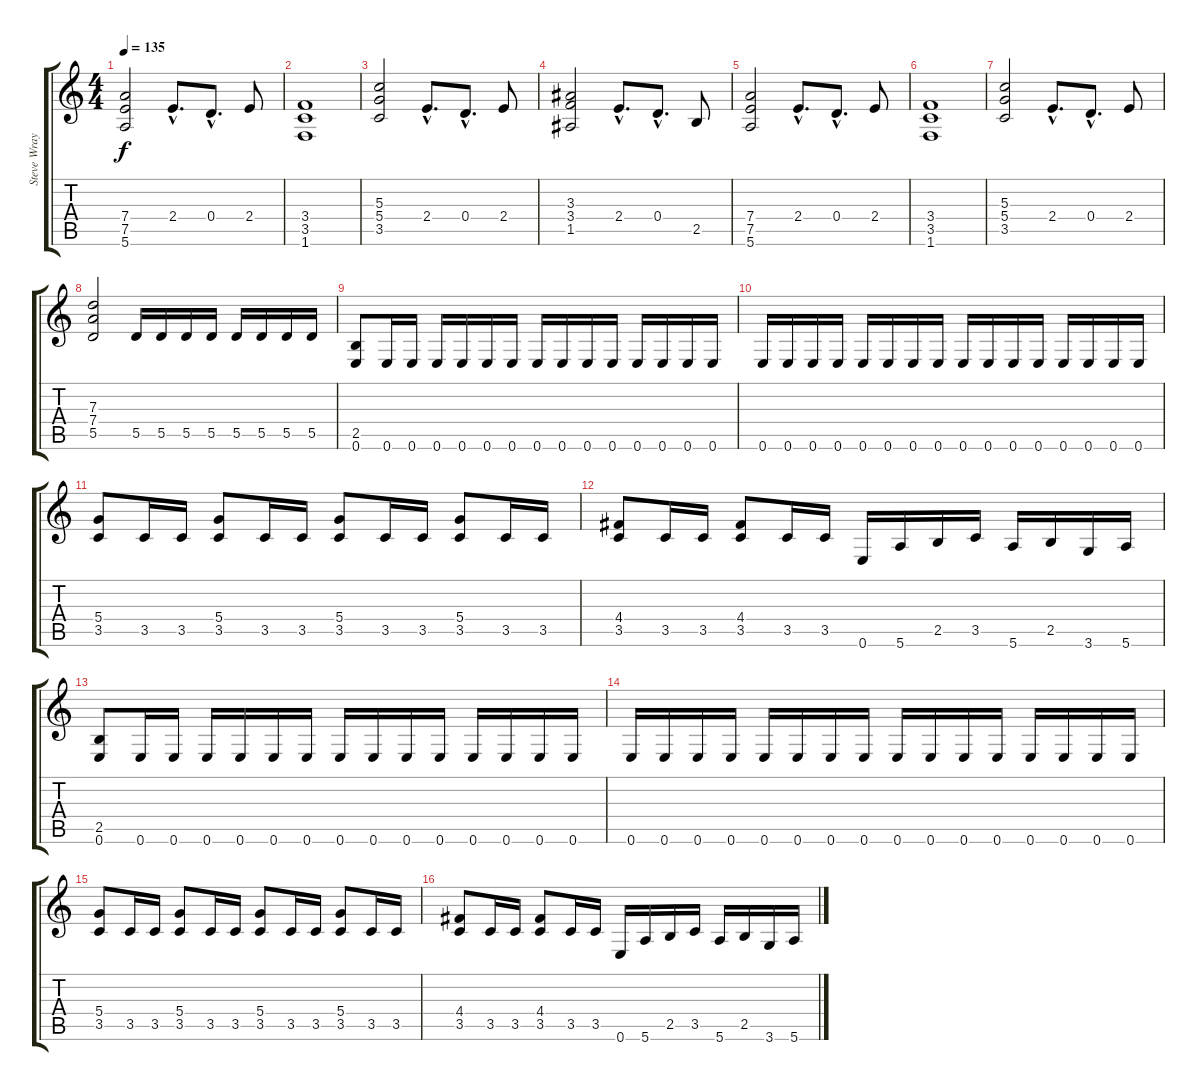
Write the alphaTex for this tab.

\track ("Steve Wray" "Steve Wray") {instrument overdrivenguitar}
\staff {score tabs}
\tuning (E4 B3 G3 D3 A2 E2) {hide}
\ts (4 4)
\tempo 135
\clef g2
\ks c
(7.4 7.5 5.6).2{dy f} 2.4{hac}.8{d} 0.4{hac}.8{d} 2.4.8 |
(3.4 3.5 1.6).1 |
(5.3 5.4 3.5).2 2.4{hac}.8{d} 0.4{hac}.8{d} 2.4.8 |
(3.3 3.4 1.5).2 2.4{hac}.8{d} 0.4{hac}.8{d} 2.5.8 |
(7.4 7.5 5.6).2 2.4{hac}.8{d} 0.4{hac}.8{d} 2.4.8 |
(3.4 3.5 1.6).1 |
(5.3 5.4 3.5).2 2.4{hac}.8{d} 0.4{hac}.8{d} 2.4.8 |
(7.3 7.4 5.5).2 5.5.16 5.5.16 5.5.16 5.5.16 5.5.16 5.5.16 5.5.16 5.5.16 |
(2.5 0.6).8 0.6.16 0.6.16 0.6.16 0.6.16 0.6.16 0.6.16 0.6.16 0.6.16 0.6.16 0.6.16 0.6.16 0.6.16 0.6.16 0.6.16 |
0.6.16 0.6.16 0.6.16 0.6.16 0.6.16 0.6.16 0.6.16 0.6.16 0.6.16 0.6.16 0.6.16 0.6.16 0.6.16 0.6.16 0.6.16 0.6.16 |
(5.4 3.5).8 3.5.16 3.5.16 (5.4 3.5).8 3.5.16 3.5.16 (5.4 3.5).8 3.5.16 3.5.16 (5.4 3.5).8 3.5.16 3.5.16 |
(4.4 3.5).8 3.5.16 3.5.16 (4.4 3.5).8 3.5.16 3.5.16 0.6.16 5.6.16 2.5.16 3.5.16 5.6.16 2.5.16 3.6.16 5.6.16 |
(2.5 0.6).8 0.6.16 0.6.16 0.6.16 0.6.16 0.6.16 0.6.16 0.6.16 0.6.16 0.6.16 0.6.16 0.6.16 0.6.16 0.6.16 0.6.16 |
0.6.16 0.6.16 0.6.16 0.6.16 0.6.16 0.6.16 0.6.16 0.6.16 0.6.16 0.6.16 0.6.16 0.6.16 0.6.16 0.6.16 0.6.16 0.6.16 |
(5.4 3.5).8 3.5.16 3.5.16 (5.4 3.5).8 3.5.16 3.5.16 (5.4 3.5).8 3.5.16 3.5.16 (5.4 3.5).8 3.5.16 3.5.16 |
(4.4 3.5).8 3.5.16 3.5.16 (4.4 3.5).8 3.5.16 3.5.16 0.6.16 5.6.16 2.5.16 3.5.16 5.6.16 2.5.16 3.6.16 5.6.16
